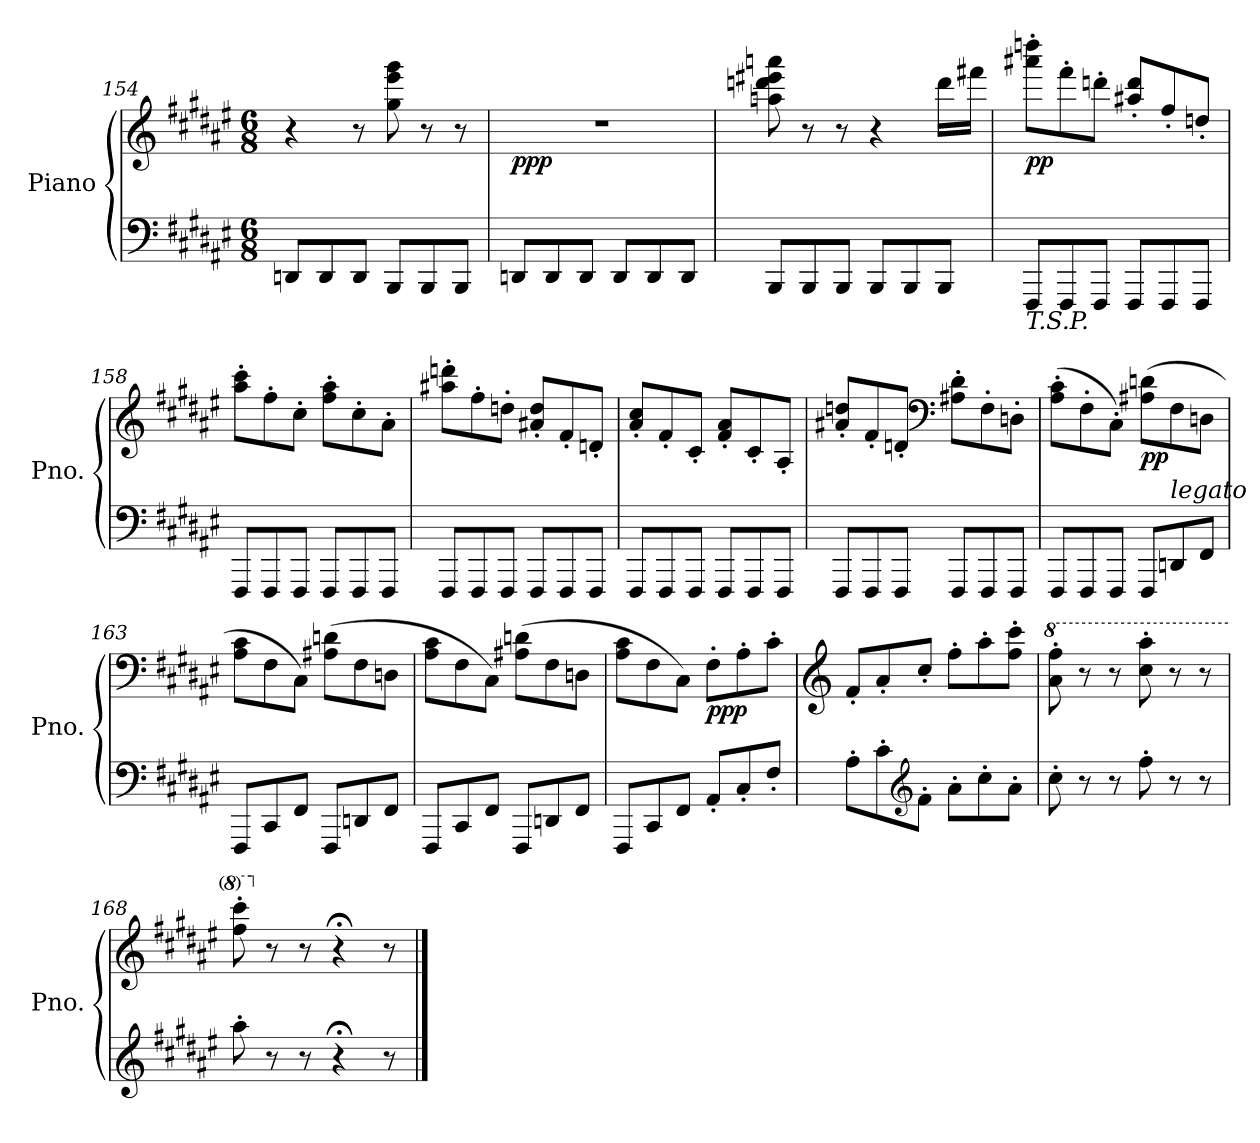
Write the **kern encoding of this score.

**kern	**kern	**dynam
*part1	*part1	*part1
*staff2	*staff1	*staff1/2
*I"Piano	*	*
*I'Pno.	*	*
!!LO:LB:g=z
*clefF4	*clefG2	*
*k[f#c#g#d#a#e#]	*k[f#c#g#d#a#e#]	*
*M6/8	*M6/8	*
=154	=154	=154
8DDn/L	4r	.
8DD/	.	.
8DD/J	8r	.
8BBB/L	8gg#\ 8eee#\ 8ggg#\	.
8BBB/	8r	.
8BBB/J	8r	.
=155	=155	=155
!	!	!LO:DY:b
8DDn/L	2.r	ppp
8DD/	.	.
8DD/J	.	.
8DD/L	.	.
8DD/	.	.
8DD/J	.	.
=156	=156	=156
8BBB/L	8aan\ 8dddn\ 8eee#X\ 8aaan\	.
8BBB/	8r	.
8BBB/J	8r	.
8BBB/L	4r	.
8BBB/	.	.
8BBB/J	16ddd\LL	.
.	16fff#X\JJ	.
=157	=157	=157
!LO:TX:b:i:t=T.S.P.	!	!
!	!	!LO:DY:b
8FFF#/L	8aaa#X\' 8ddddn\'L	pp
8FFF#/	8fff#'\	.
8FFF#/J	8dddn'\J	.
8FFF#/L	8aa#X/' 8ddd/'L	.
8FFF#/	8ff#'/	.
8FFF#/J	8ddn'/J	.
=158	=158	=158
8FFF#/L	8aa#\' 8ccc#\'L	.
8FFF#/	8ff#'\	.
8FFF#/J	8cc#'\J	.
8FFF#/L	8ff#\' 8aa#\'L	.
8FFF#/	8cc#'\	.
8FFF#/J	8a#'\J	.
!!LO:LB:g=z
=159	=159	=159
8FFF#/L	8aa#X\' 8dddn\'L	.
8FFF#/	8ff#'\	.
8FFF#/J	8ddn'\J	.
8FFF#/L	8a#X/' 8dd/'L	.
8FFF#/	8f#'/	.
8FFF#/J	8dn'/J	.
=160	=160	=160
8FFF#/L	8a#/' 8cc#/'L	.
8FFF#/	8f#'/	.
8FFF#/J	8c#'/J	.
8FFF#/L	8f#/' 8a#/'L	.
8FFF#/	8c#'/	.
8FFF#/J	8A#'/J	.
=161	=161	=161
8FFF#/L	8a#X/' 8ddn/'L	.
8FFF#/	8f#'/	.
8FFF#/J	8dn'/J	.
*	*clefF4	*
8FFF#/L	8A#X\' 8d\'L	.
8FFF#/	8F#'\	.
8FFF#/J	8Dn'\J	.
=162	=162	=162
8FFF#/L	(8A#\' 8c#\'L	.
8FFF#/	8F#'\	.
8FFF#/J	8C#'\J)	.
!	!	!LO:DY:b
8FFF#/L	(8A#X\ 8dn\L	pp
!LO:TX:a:i:t=legato	!	!
8DDn/	8F#\	.
8FF#/J	8Dn\J	.
=163	=163	=163
8FFF#/L	8A#\ 8c#\L	.
8CC#/	8F#\	.
8FF#/J	8C#\J)	.
8FFF#/L	(8A#X\ 8dn\L	.
8DDn/	8F#\	.
8FF#/J	8Dn\J	.
!!LO:LB:g=z
=164	=164	=164
8FFF#/L	8A#\ 8c#\L	.
8CC#/	8F#\	.
8FF#/J	8C#\J)	.
8FFF#/L	(8A#X\ 8dn\L	.
8DDn/	8F#\	.
8FF#/J	8Dn\J	.
=165	=165	=165
8FFF#/L	8A#\ 8c#\L	.
8CC#/	8F#\	.
8FF#/J	8C#\J)	.
!	!	!LO:DY:b
8AA#'/L	8F#'\L	ppp
8C#'/	8A#'\	.
8F#'/J	8c#'\J	.
=166	=166	=166
*	*clefG2	*
8A#'\L	8f#'/L	.
8c#'\	8a#'/	.
*clefG2	*	*
8f#'\J	8cc#'/J	.
8a#'\L	8ff#'\L	.
8cc#'\	8aa#'\	.
8a#'\J	8ff#\' 8ccc#\'J	.
=167	=167	=167
*	*8va	*
8cc#'\	8aa#\' 8fff#\'	.
8r	8r	.
8r	8r	.
8ff#'\	8ccc#\' 8aaa#\'	.
8r	8r	.
8r	8r	.
=168	=168	=168
8aa#'\	8fff#\' 8cccc#\'	.
*	*X8va	*
8r	8r	.
8r	8r	.
4r;<	4r;<	.
8r	8r	.
==	==	==
*-	*-	*-
